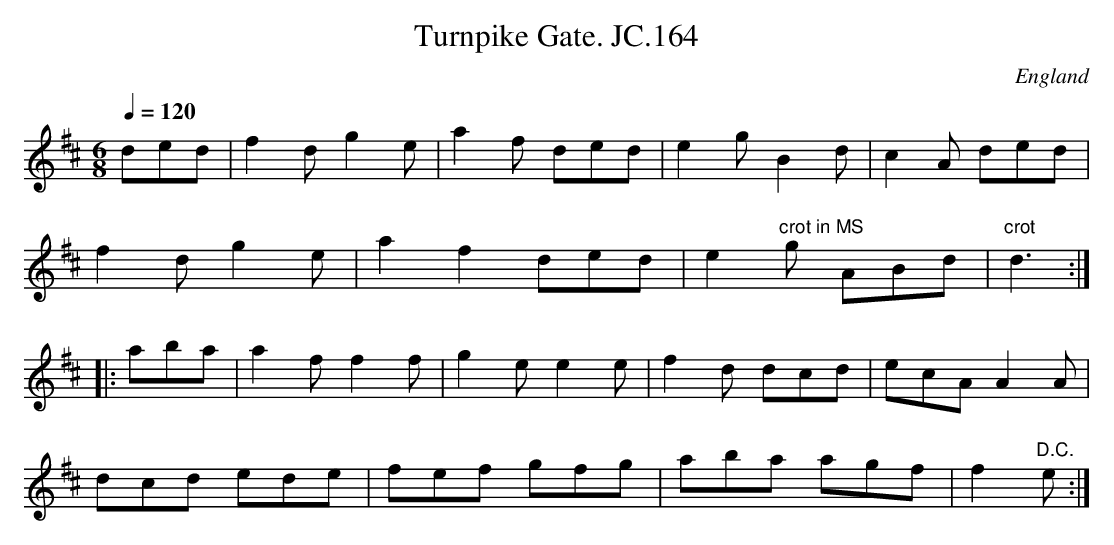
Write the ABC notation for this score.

X:1
T:Turnpike Gate. JC.164
M:6/8
L:1/8
Q:1/4=120
O:England
K:D
ded|f2dg2e|a2f ded|e2gB2d|c2A ded|!
f2dg2e|a2f2 ded|e2"crot in MS"g ABd|"crot"d3:|!
|:aba|a2ff2f|g2ee2e|f2d dcd|ecAA2A|!
dcd ede|fef gfg|aba agf|f2"D.C."e:|]
